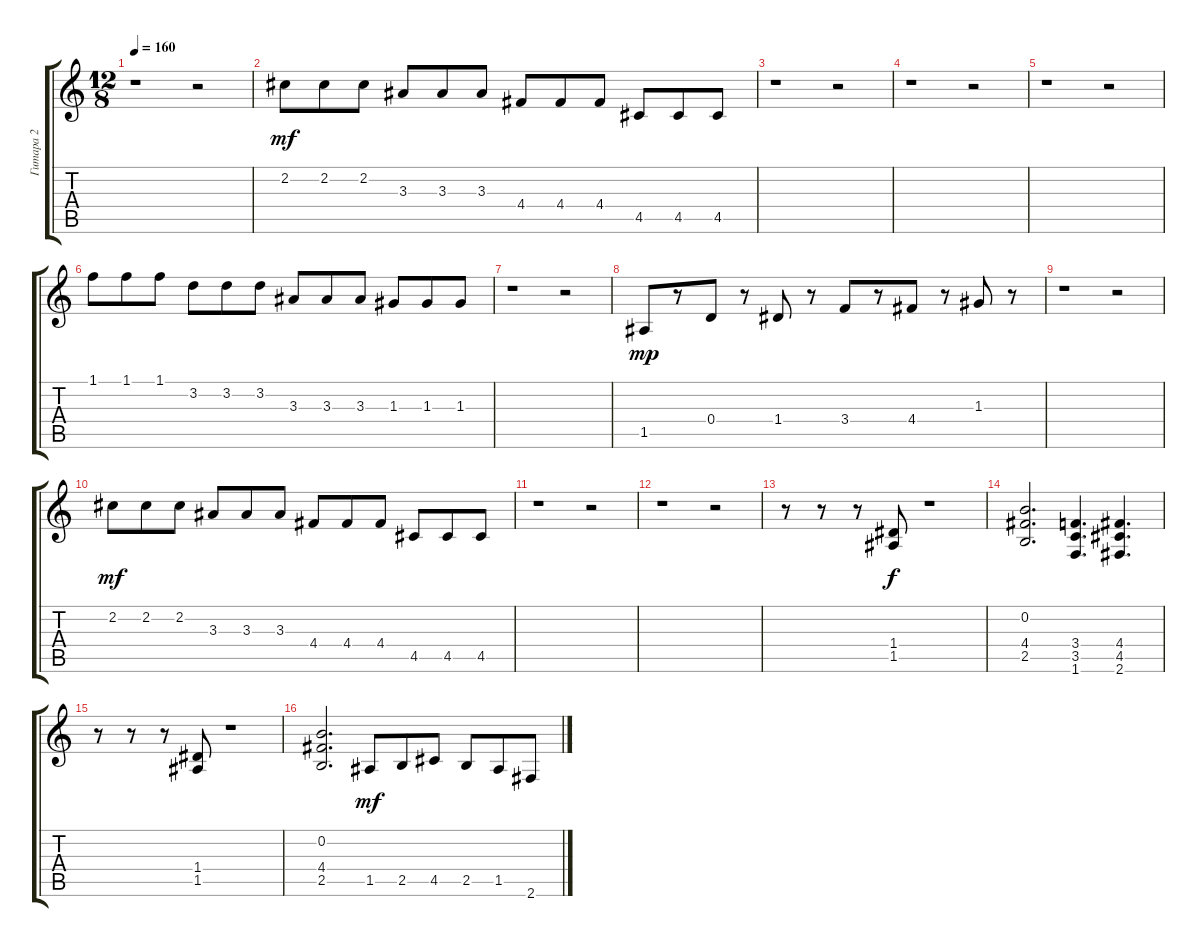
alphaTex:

\track ("Гитара 2" "Гитара 2") {instrument distortionguitar}
\staff {score tabs}
\tuning (E4 B3 G3 D3 A2 E2) {hide}
\ts (12 8)
\tempo 160
\clef g2
\ks c
r.1{dy mp} r.2 |
2.2.8{dy mf} 2.2.8 2.2.8 3.3.8 3.3.8 3.3.8 4.4.8 4.4.8 4.4.8 4.5.8 4.5.8 4.5.8 |
r.1 r.2 |
r.1 r.2 |
r.1 r.2 |
1.1.8 1.1.8 1.1.8 3.2.8 3.2.8 3.2.8 3.3.8 3.3.8 3.3.8 1.3.8 1.3.8 1.3.8 |
r.1 r.2 |
1.5.8{dy mp} r.8 0.4.8 r.8 1.4.8 r.8 3.4.8 r.8 4.4.8 r.8 1.3.8 r.8 |
r.1 r.2 |
2.2.8{dy mf} 2.2.8 2.2.8 3.3.8 3.3.8 3.3.8 4.4.8 4.4.8 4.4.8 4.5.8 4.5.8 4.5.8 |
r.1 r.2 |
r.1 r.2 |
r.8 r.8 r.8 (1.4 1.5).8{dy f} r.1 |
(0.2 4.4 2.5).2{d} (3.4 3.5 1.6).4{d} (4.4 4.5 2.6).4{d} |
r.8 r.8 r.8 (1.4 1.5).8 r.1 |
(0.2 4.4 2.5).2{d} 1.5.8{dy mf} 2.5.8 4.5.8 2.5.8 1.5.8 2.6.8
